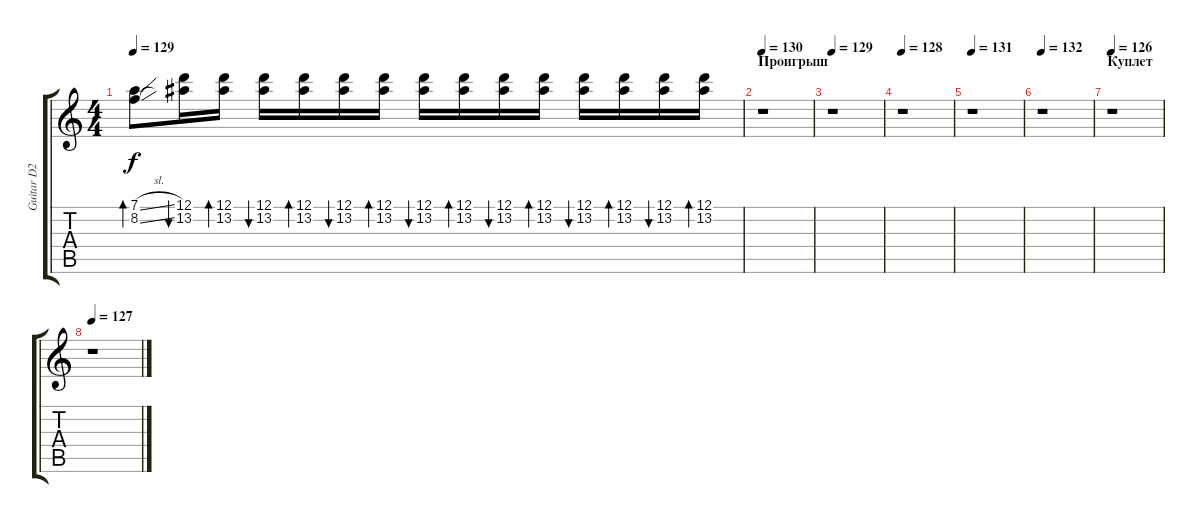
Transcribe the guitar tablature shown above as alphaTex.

\track ("Guitar D2" "Guitar D2") {instrument electricguitarjazz}
\staff {score tabs}
\tuning (D4 A3 F3 C3 G2 C2) {hide}
\ts (4 4)
\tempo 129
\clef g2
\ks c
(7.1{sl} 8.2{sl}).8{bd 30 dy f} (12.1 13.2).16{bu 30} (12.1 13.2).16{bd 30} (12.1 13.2).16{bu 30} (12.1 13.2).16{bd 30} (12.1 13.2).16{bu 30} (12.1 13.2).16{bd 30} (12.1 13.2).16{bu 30} (12.1 13.2).16{bd 30} (12.1 13.2).16{bu 30} (12.1 13.2).16{bd 30} (12.1 13.2).16{bu 30} (12.1 13.2).16{bd 30} (12.1 13.2).16{bu 30} (12.1 13.2).16{bd 30} |
\section ("" "Проигрыш")
\tempo 130
r.1 |
\tempo 129
r.1 |
\tempo 128
r.1 |
\tempo 131
r.1 |
\tempo 132
r.1 |
\section ("" "Куплет")
\tempo 126
r.1 |
\tempo 127
r.1
